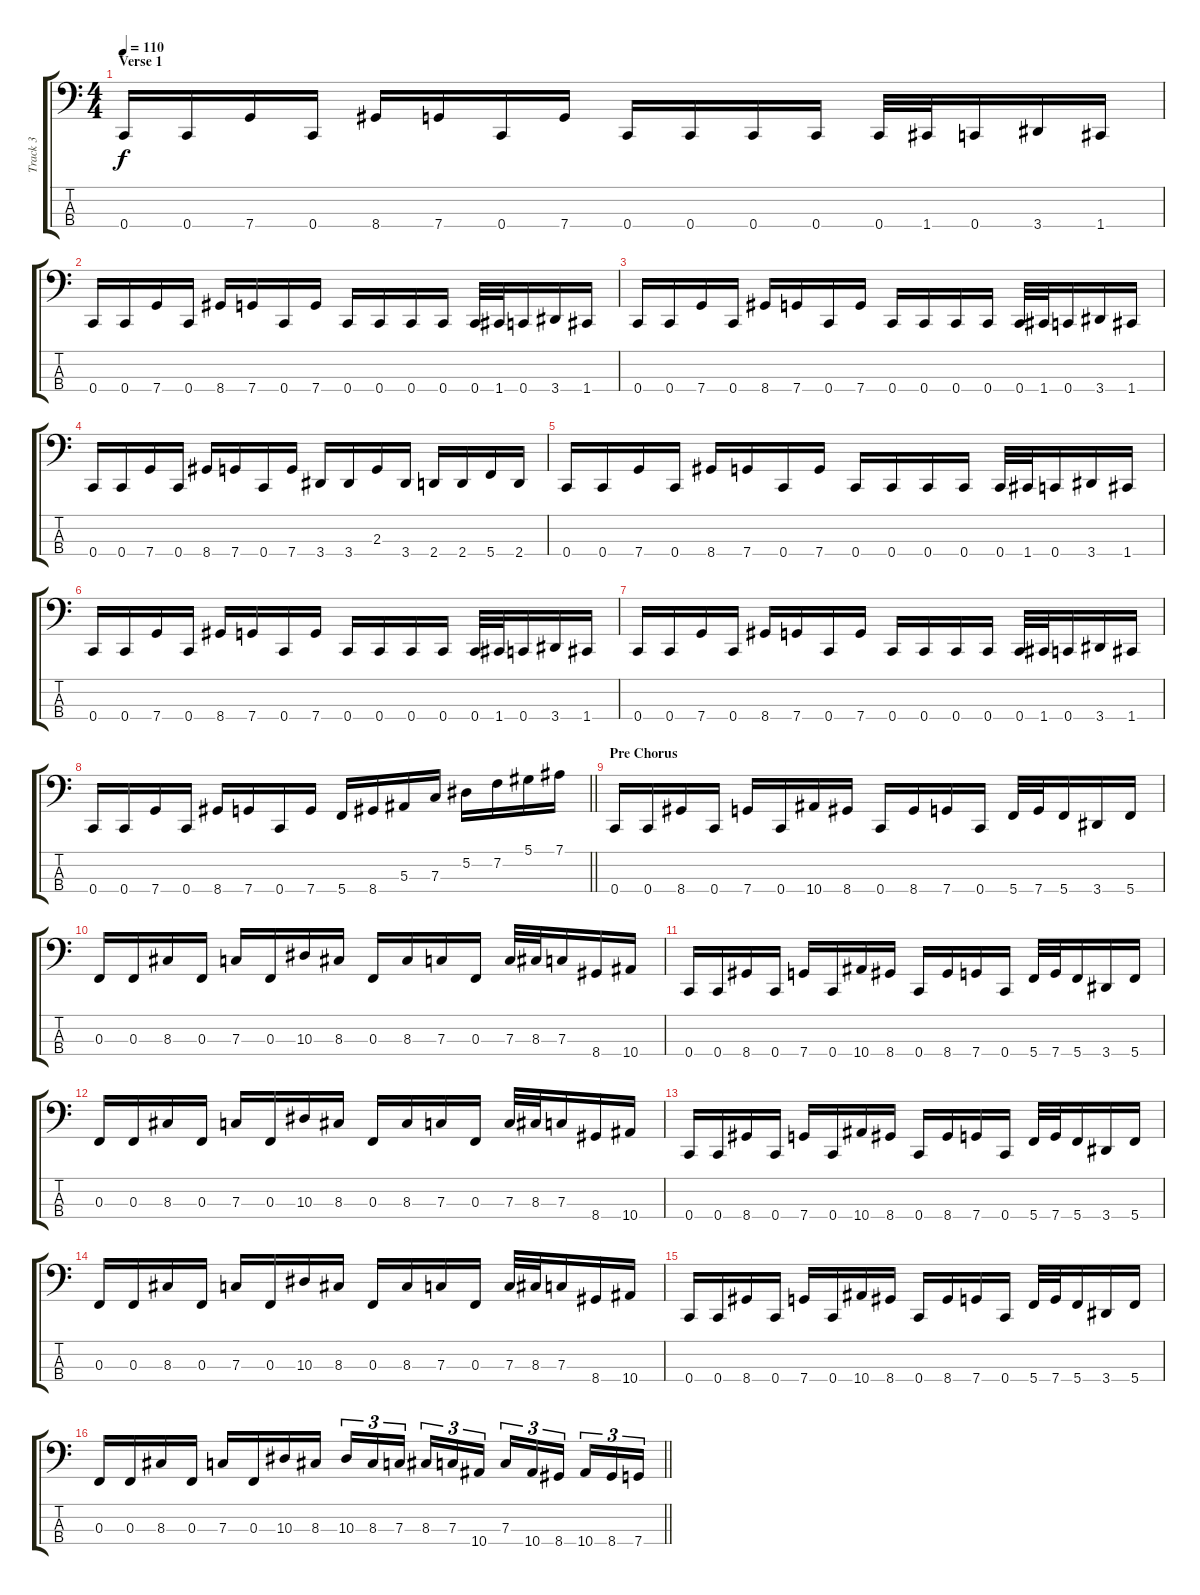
\track ("Track 3" "Track 3") {instrument electricbassfinger}
\staff {score tabs}
\tuning (Eb2 Bb1 F1 C1) {hide}
\ts (4 4)
\section ("" "Verse 1")
\tempo 110
\clef f4
\ks c
0.4.16{dy f} 0.4.16 7.4.16 0.4.16 8.4.16 7.4.16 0.4.16 7.4.16 0.4.16 0.4.16 0.4.16 0.4.16 0.4.32 1.4.32 0.4.16 3.4.16 1.4.16 |
0.4.16 0.4.16 7.4.16 0.4.16 8.4.16 7.4.16 0.4.16 7.4.16 0.4.16 0.4.16 0.4.16 0.4.16 0.4.32 1.4.32 0.4.16 3.4.16 1.4.16 |
0.4.16 0.4.16 7.4.16 0.4.16 8.4.16 7.4.16 0.4.16 7.4.16 0.4.16 0.4.16 0.4.16 0.4.16 0.4.32 1.4.32 0.4.16 3.4.16 1.4.16 |
0.4.16 0.4.16 7.4.16 0.4.16 8.4.16 7.4.16 0.4.16 7.4.16 3.4.16 3.4.16 2.3.16 3.4.16 2.4.16 2.4.16 5.4.16 2.4.16 |
0.4.16 0.4.16 7.4.16 0.4.16 8.4.16 7.4.16 0.4.16 7.4.16 0.4.16 0.4.16 0.4.16 0.4.16 0.4.32 1.4.32 0.4.16 3.4.16 1.4.16 |
0.4.16 0.4.16 7.4.16 0.4.16 8.4.16 7.4.16 0.4.16 7.4.16 0.4.16 0.4.16 0.4.16 0.4.16 0.4.32 1.4.32 0.4.16 3.4.16 1.4.16 |
0.4.16 0.4.16 7.4.16 0.4.16 8.4.16 7.4.16 0.4.16 7.4.16 0.4.16 0.4.16 0.4.16 0.4.16 0.4.32 1.4.32 0.4.16 3.4.16 1.4.16 |
\barLineRight lightlight
0.4.16 0.4.16 7.4.16 0.4.16 8.4.16 7.4.16 0.4.16 7.4.16 5.4.16 8.4.16 5.3.16 7.3.16 5.2.16 7.2.16 5.1.16 7.1.16 |
\section ("" "Pre Chorus")
0.4.16 0.4.16 8.4.16 0.4.16 7.4.16 0.4.16 10.4.16 8.4.16 0.4.16 8.4.16 7.4.16 0.4.16 5.4.32 7.4.32 5.4.16 3.4.16 5.4.16 |
0.3.16 0.3.16 8.3.16 0.3.16 7.3.16 0.3.16 10.3.16 8.3.16 0.3.16 8.3.16 7.3.16 0.3.16 7.3.32 8.3.32 7.3.16 8.4.16 10.4.16 |
0.4.16 0.4.16 8.4.16 0.4.16 7.4.16 0.4.16 10.4.16 8.4.16 0.4.16 8.4.16 7.4.16 0.4.16 5.4.32 7.4.32 5.4.16 3.4.16 5.4.16 |
0.3.16 0.3.16 8.3.16 0.3.16 7.3.16 0.3.16 10.3.16 8.3.16 0.3.16 8.3.16 7.3.16 0.3.16 7.3.32 8.3.32 7.3.16 8.4.16 10.4.16 |
0.4.16 0.4.16 8.4.16 0.4.16 7.4.16 0.4.16 10.4.16 8.4.16 0.4.16 8.4.16 7.4.16 0.4.16 5.4.32 7.4.32 5.4.16 3.4.16 5.4.16 |
0.3.16 0.3.16 8.3.16 0.3.16 7.3.16 0.3.16 10.3.16 8.3.16 0.3.16 8.3.16 7.3.16 0.3.16 7.3.32 8.3.32 7.3.16 8.4.16 10.4.16 |
0.4.16 0.4.16 8.4.16 0.4.16 7.4.16 0.4.16 10.4.16 8.4.16 0.4.16 8.4.16 7.4.16 0.4.16 5.4.32 7.4.32 5.4.16 3.4.16 5.4.16 |
\barLineRight lightlight
0.3.16 0.3.16 8.3.16 0.3.16 7.3.16 0.3.16 10.3.16 8.3.16 10.3.16{tu (3 2)} 8.3.16{tu (3 2)} 7.3.16{tu (3 2)} 8.3.16{tu (3 2)} 7.3.16{tu (3 2)} 10.4.16{tu (3 2)} 7.3.16{tu (3 2)} 10.4.16{tu (3 2)} 8.4.16{tu (3 2)} 10.4.16{tu (3 2)} 8.4.16{tu (3 2)} 7.4.16{tu (3 2)}
